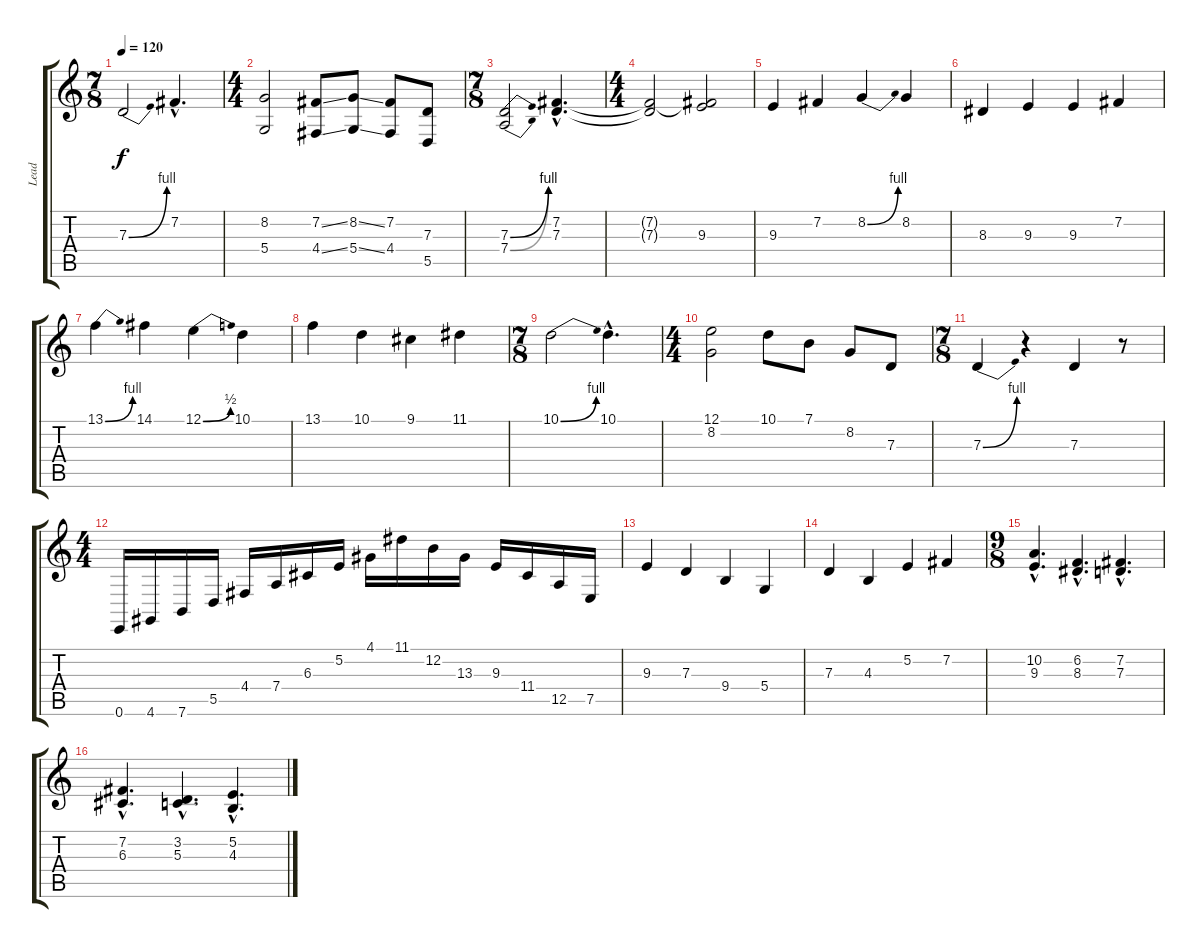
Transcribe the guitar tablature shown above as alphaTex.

\track ("Lead " "Lead ") {instrument trumpet}
\staff {score tabs}
\tuning (E4 B3 G3 D3 A2 E2) {hide}
\ts (7 8)
\tempo 120
\clef g2
\ks c
7.3{be (bend 0 0 60 4)}.2{dy f instrument trumpet} 7.2{hac}.4{d} |
\ts (4 4)
(8.2 5.4).2 (7.2{ss} 4.4{ss}).8 (8.2{ss} 5.4{ss}).8 (7.2 4.4).8 (7.3 5.5).8 |
\ts (7 8)
(7.3{be (bend 0 0 60 4)} 7.4{be (bend 0 0 60 4)}).2 (7.2{hac} 7.3{hac}).4{d} |
\ts (4 4)
(7.2{t} 7.3{t}).2 (7.2{t} 9.3).2 |
9.3.4 7.2.4 8.2{be (bend 0 0 60 4)}.4 8.2.4 |
8.3.4 9.3.4 9.3.4 7.2.4 |
13.1{be (bend 0 0 60 4)}.4 14.1.4 12.1{be (bend 0 0 60 2)}.4 10.1.4 |
13.1.4 10.1.4 9.1.4 11.1.4 |
\ts (7 8)
10.1{be (bend 0 0 60 4)}.2 10.1{hac}.4{d} |
\ts (4 4)
(12.1 8.2).2 10.1.8 7.1.8 8.2.8 7.3.8 |
\ts (7 8)
7.3{be (bend 0 0 60 4)}.4 r.4 7.3.4 r.8 |
\ts (4 4)
0.6.16 4.6.16 7.6.16 5.5.16 4.4.16 7.4.16 6.3.16 5.2.16 4.1.16 11.1.16 12.2.16 13.3.16 9.3.16 11.4.16 12.5.16 7.5.16 |
9.3.4 7.3.4 9.4.4 5.4.4 |
7.3.4 4.3.4 5.2.4 7.2.4 |
\ts (9 8)
(10.2{hac} 9.3{hac}).4{d} (6.2{hac} 8.3{hac}).4{d} (7.2{hac} 7.3{hac}).4{d} |
(7.2{hac} 6.3{hac}).4{d} (3.2{hac} 5.3{hac}).4{d} (5.2{hac} 4.3{hac}).4{d}
